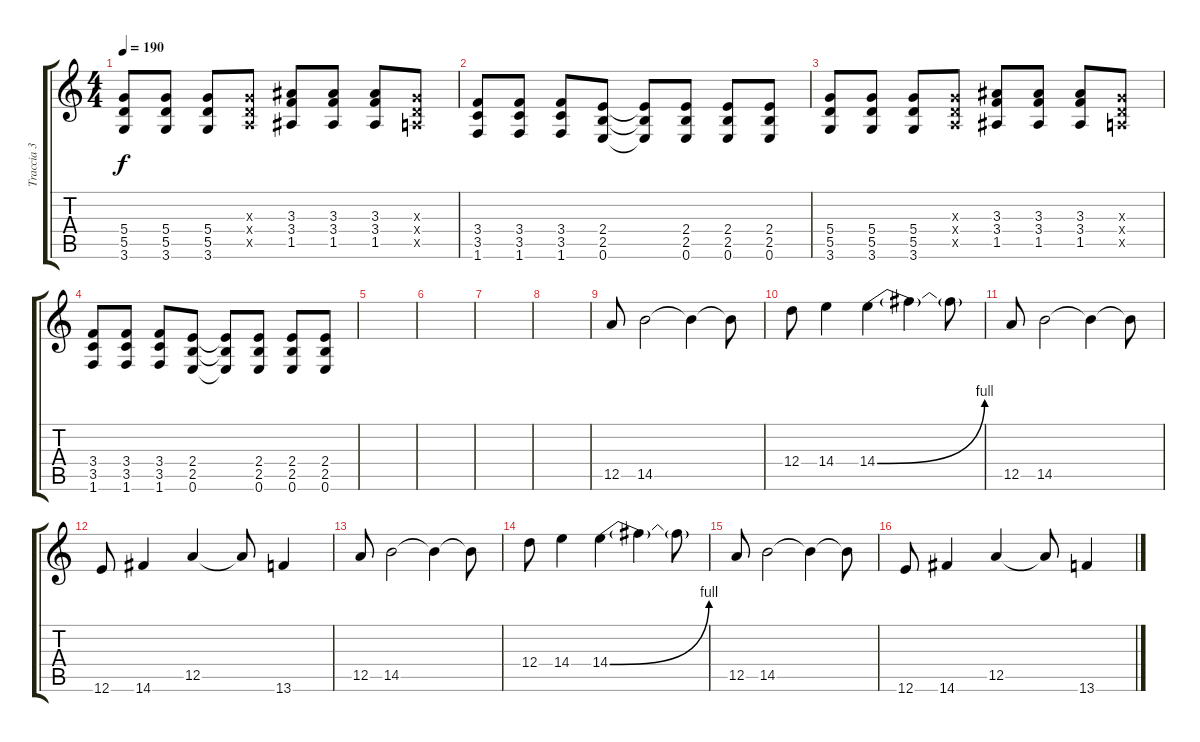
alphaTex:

\track ("Traccia 3" "Traccia 3") {instrument distortionguitar}
\staff {score tabs}
\tuning (E4 B3 G3 D3 A2 E2) {hide}
\ts (4 4)
\tempo 190
\clef g2
\ks c
(5.4 5.5 3.6).8{dy f} (5.4 5.5 3.6).8 (5.4 5.5 3.6).8 (0.3{x} 0.4{x} 0.5{x}).8 (3.3 3.4 1.5).8 (3.3 3.4 1.5).8 (3.3 3.4 1.5).8 (0.3{x} 0.4{x} 0.5{x}).8 |
(3.4 3.5 1.6).8 (3.4 3.5 1.6).8 (3.4 3.5 1.6).8 (2.4 2.5 0.6).8 (2.4{t} 2.5{t} 0.6{t}).8 (2.4 2.5 0.6).8 (2.4 2.5 0.6).8 (2.4 2.5 0.6).8 |
(5.4 5.5 3.6).8 (5.4 5.5 3.6).8 (5.4 5.5 3.6).8 (0.3{x} 0.4{x} 0.5{x}).8 (3.3 3.4 1.5).8 (3.3 3.4 1.5).8 (3.3 3.4 1.5).8 (0.3{x} 0.4{x} 0.5{x}).8 |
(3.4 3.5 1.6).8 (3.4 3.5 1.6).8 (3.4 3.5 1.6).8 (2.4 2.5 0.6).8 (2.4{t} 2.5{t} 0.6{t}).8 (2.4 2.5 0.6).8 (2.4 2.5 0.6).8 (2.4 2.5 0.6).8 |
|
|
|
|
12.5.8 14.5.2 14.5{t}.4 14.5{t}.8 |
12.4.8 14.4.4 14.4{be (bend 0 0 60 4)}.4 14.4{t}.4 14.4{t}.8 |
12.5.8 14.5.2 14.5{t}.4 14.5{t}.8 |
12.6.8 14.6.4 12.5.4 12.5{t}.8 13.6.4 |
12.5.8 14.5.2 14.5{t}.4 14.5{t}.8 |
12.4.8 14.4.4 14.4{be (bend 0 0 60 4)}.4 14.4{t}.4 14.4{t}.8 |
12.5.8 14.5.2 14.5{t}.4 14.5{t}.8 |
12.6.8 14.6.4 12.5.4 12.5{t}.8 13.6.4
